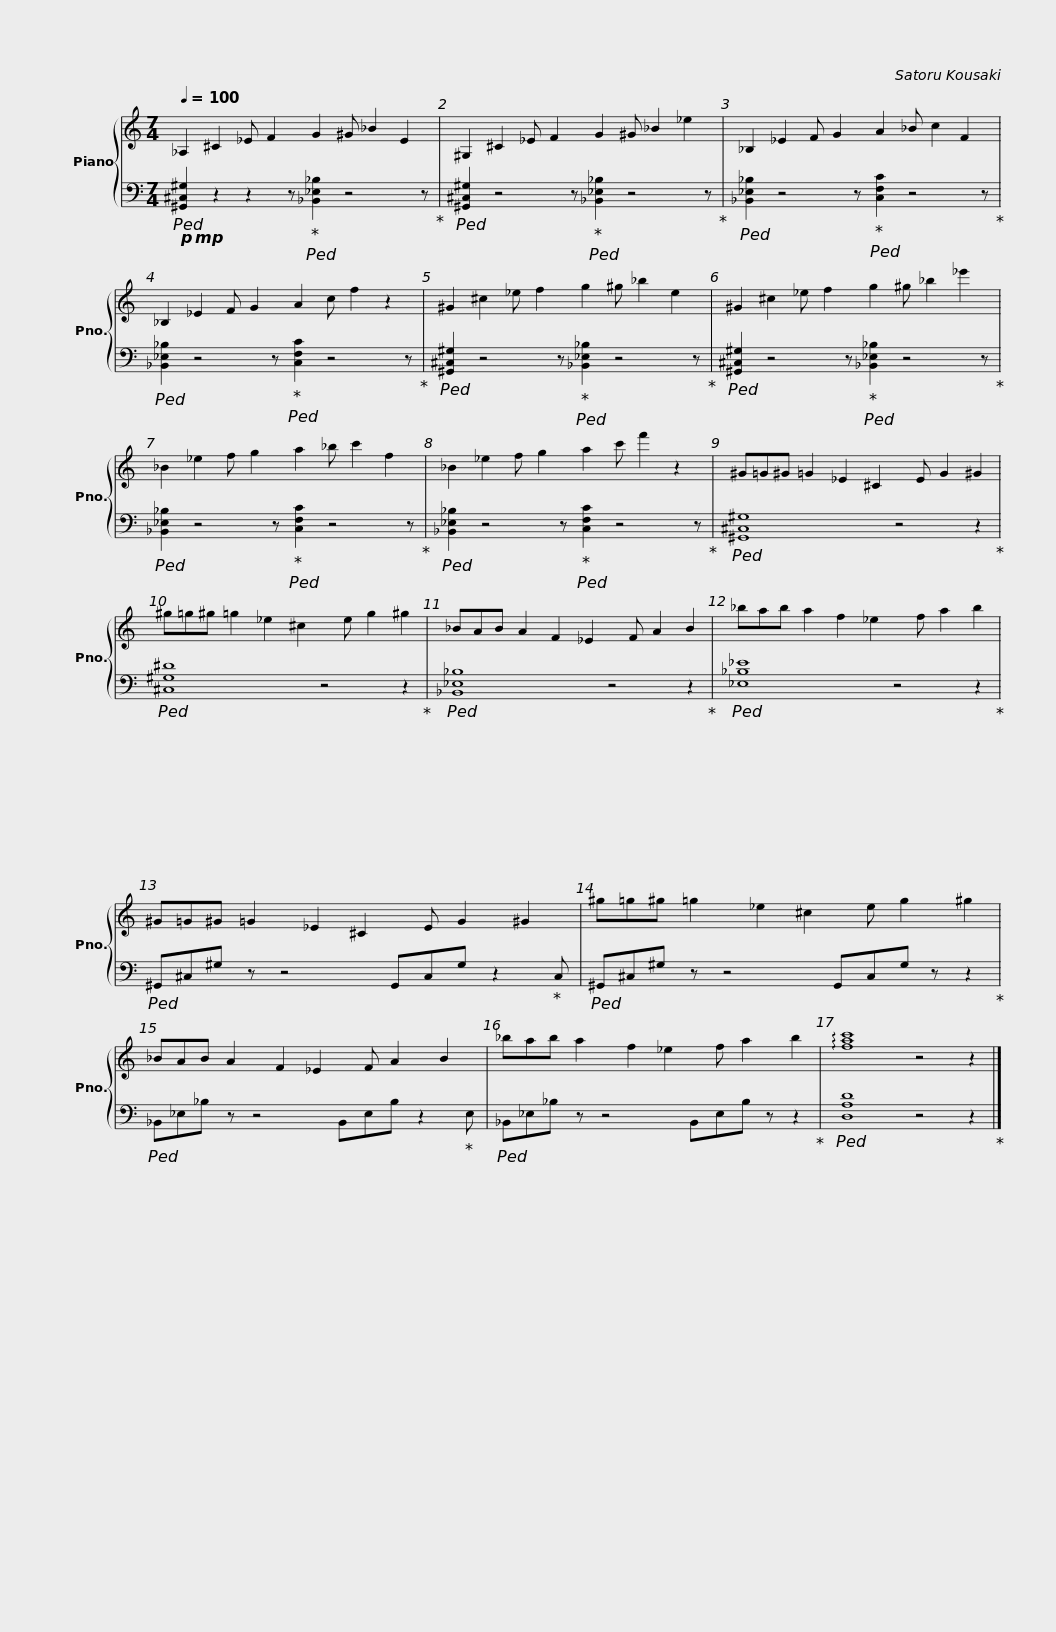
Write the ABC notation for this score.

X:1
%%score { 1 | 2 }
L:1/8
Q:1/4=100
M:7/4
I:linebreak $
K:C
V:1 treble
V:2 bass
V:1
 _A,2 ^C2 _E F2 G2 ^G _B2 E2 | ^G,2 ^C2 _E F2 G2 ^G _B2 _e2 |$ _B,2 _E2 F G2 A2 _B c2 F2 | _B,2 _E2 F G2 A2 c f2 z2 | ^G2 ^c2 _e f2 g2 ^g _b2 e2 |$ %5
 ^G2 ^c2 _e f2 g2 ^g _b2 _e'2 | _B2 _e2 f g2 a2 _b c'2 f2 | _B2 _e2 f g2 a2 c' f'2 z2 |$ ^G=G^G =G2 _E2 ^C2 E G2 ^G2 | ^g=g^g =g2 _e2 ^c2 e g2 ^g2 |$ %10
 _BAB A2 F2 _E2 F A2 B2 | _bab a2 f2 _e2 f a2 b2 |$ ^G=G^G =G2 _E2 ^C2 E G2 ^G2 | ^g=g^g =g2 _e2 ^c2 e g2 ^g2 |$ _BAB A2 F2 _E2 F A2 B2 | %15
 _bab a2 f2 _e2 f a2 b2 | !arpeggio![fac']8 z4 z2 |] %17
V:2
!p!!mp!!ped! [^G,,^C,^G,]2 z2 z2 z!ped-up!!ped! [_B,,_E,_B,]2 z4 z!ped-up! |!ped! [^G,,^C,^G,]2 z4 z!ped-up!!ped! [_B,,_E,_B,]2 z4 z!ped-up! |$!ped! [_B,,_E,_B,]2 z4 z!ped-up!!ped! [C,F,C]2 z4 z!ped-up! |!ped! [_B,,_E,_B,]2 z4 z!ped-up!!ped! [C,F,C]2 z4 z!ped-up! |!ped! [^G,,^C,^G,]2 z4 z!ped-up!!ped! [_B,,_E,_B,]2 z4 z!ped-up! |$ %5
!ped! [^G,,^C,^G,]2 z4 z!ped-up!!ped! [_B,,_E,_B,]2 z4 z!ped-up! |!ped! [_B,,_E,_B,]2 z4 z!ped-up!!ped! [C,F,C]2 z4 z!ped-up! |!ped! [_B,,_E,_B,]2 z4 z!ped-up!!ped! [C,F,C]2 z4 z!ped-up! |$!ped! [^G,,^C,^G,]8 z4 z2!ped-up! |!ped! [^C,^G,^D]8 z4 z2!ped-up! |$ %10
!ped! [_B,,_E,_B,]8 z4 z2!ped-up! |!ped! [_E,_B,_E]8 z4 z2!ped-up! |$!ped! ^G,,^C,^G, z z4 G,,C,G, z2!ped-up! C, |!ped! ^G,,^C,^G, z z4 G,,C,G, z z2!ped-up! |$!ped! _B,,_E,_B, z z4 B,,E,B, z2!ped-up! E, | %15
!ped! _B,,_E,_B, z z4 B,,E,B, z z2!ped-up! |!ped! [D,A,D]8 z4 z2!ped-up! |] %17
